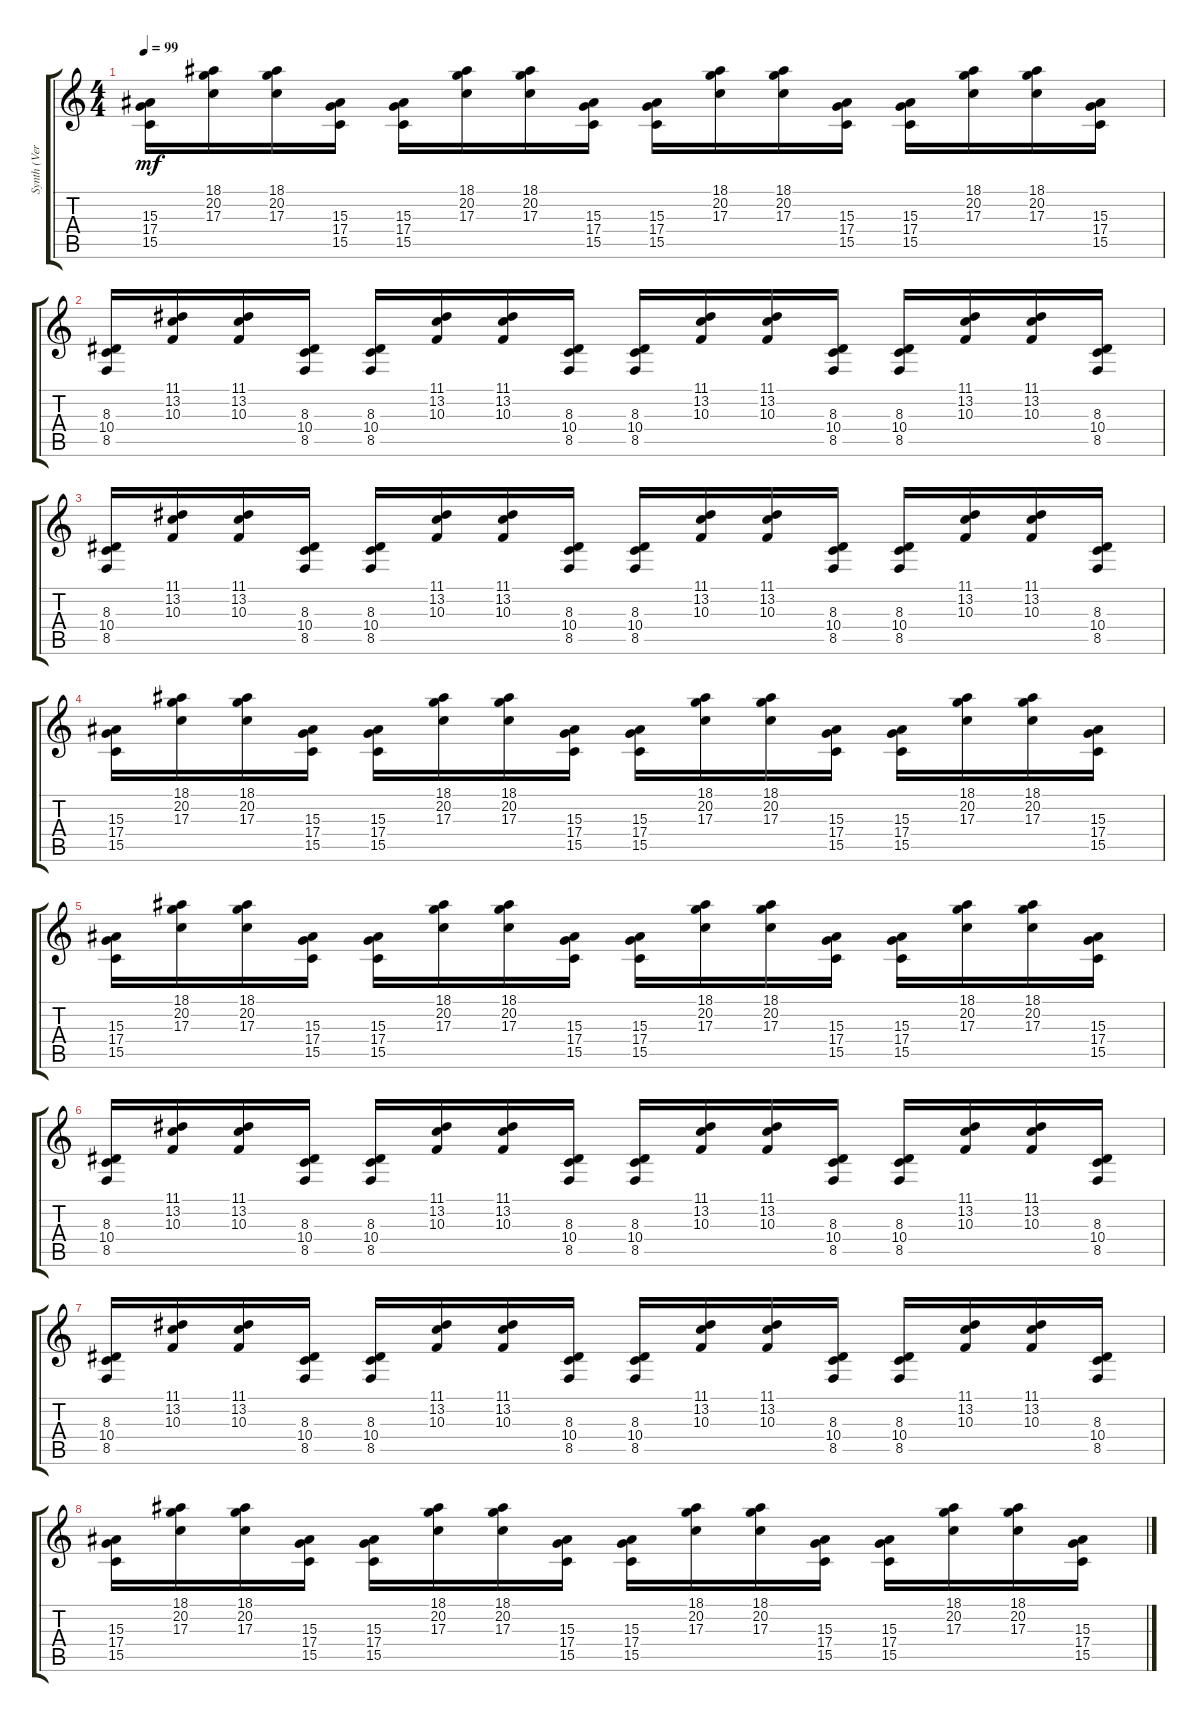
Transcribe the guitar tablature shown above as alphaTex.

\track ("Synth (Verses only)" "Synth (Ver") {instrument clavinet}
\staff {score tabs}
\tuning (E4 B3 G3 D3 A2 E2) {hide}
\ts (4 4)
\tempo 99
\clef g2
\ks c
(15.3 17.4 15.5).16{dy mf} (18.1 20.2 17.3).16 (18.1 20.2 17.3).16 (15.3 17.4 15.5).16 (15.3 17.4 15.5).16 (18.1 20.2 17.3).16 (18.1 20.2 17.3).16 (15.3 17.4 15.5).16 (15.3 17.4 15.5).16 (18.1 20.2 17.3).16 (18.1 20.2 17.3).16 (15.3 17.4 15.5).16 (15.3 17.4 15.5).16 (18.1 20.2 17.3).16 (18.1 20.2 17.3).16 (15.3 17.4 15.5).16 |
(8.3 10.4 8.5).16 (11.1 13.2 10.3).16 (11.1 13.2 10.3).16 (8.3 10.4 8.5).16 (8.3 10.4 8.5).16 (11.1 13.2 10.3).16 (11.1 13.2 10.3).16 (8.3 10.4 8.5).16 (8.3 10.4 8.5).16 (11.1 13.2 10.3).16 (11.1 13.2 10.3).16 (8.3 10.4 8.5).16 (8.3 10.4 8.5).16 (11.1 13.2 10.3).16 (11.1 13.2 10.3).16 (8.3 10.4 8.5).16 |
(8.3 10.4 8.5).16 (11.1 13.2 10.3).16 (11.1 13.2 10.3).16 (8.3 10.4 8.5).16 (8.3 10.4 8.5).16 (11.1 13.2 10.3).16 (11.1 13.2 10.3).16 (8.3 10.4 8.5).16 (8.3 10.4 8.5).16 (11.1 13.2 10.3).16 (11.1 13.2 10.3).16 (8.3 10.4 8.5).16 (8.3 10.4 8.5).16 (11.1 13.2 10.3).16 (11.1 13.2 10.3).16 (8.3 10.4 8.5).16 |
(15.3 17.4 15.5).16 (18.1 20.2 17.3).16 (18.1 20.2 17.3).16 (15.3 17.4 15.5).16 (15.3 17.4 15.5).16 (18.1 20.2 17.3).16 (18.1 20.2 17.3).16 (15.3 17.4 15.5).16 (15.3 17.4 15.5).16 (18.1 20.2 17.3).16 (18.1 20.2 17.3).16 (15.3 17.4 15.5).16 (15.3 17.4 15.5).16 (18.1 20.2 17.3).16 (18.1 20.2 17.3).16 (15.3 17.4 15.5).16 |
(15.3 17.4 15.5).16 (18.1 20.2 17.3).16 (18.1 20.2 17.3).16 (15.3 17.4 15.5).16 (15.3 17.4 15.5).16 (18.1 20.2 17.3).16 (18.1 20.2 17.3).16 (15.3 17.4 15.5).16 (15.3 17.4 15.5).16 (18.1 20.2 17.3).16 (18.1 20.2 17.3).16 (15.3 17.4 15.5).16 (15.3 17.4 15.5).16 (18.1 20.2 17.3).16 (18.1 20.2 17.3).16 (15.3 17.4 15.5).16 |
(8.3 10.4 8.5).16 (11.1 13.2 10.3).16 (11.1 13.2 10.3).16 (8.3 10.4 8.5).16 (8.3 10.4 8.5).16 (11.1 13.2 10.3).16 (11.1 13.2 10.3).16 (8.3 10.4 8.5).16 (8.3 10.4 8.5).16 (11.1 13.2 10.3).16 (11.1 13.2 10.3).16 (8.3 10.4 8.5).16 (8.3 10.4 8.5).16 (11.1 13.2 10.3).16 (11.1 13.2 10.3).16 (8.3 10.4 8.5).16 |
(8.3 10.4 8.5).16 (11.1 13.2 10.3).16 (11.1 13.2 10.3).16 (8.3 10.4 8.5).16 (8.3 10.4 8.5).16 (11.1 13.2 10.3).16 (11.1 13.2 10.3).16 (8.3 10.4 8.5).16 (8.3 10.4 8.5).16 (11.1 13.2 10.3).16 (11.1 13.2 10.3).16 (8.3 10.4 8.5).16 (8.3 10.4 8.5).16 (11.1 13.2 10.3).16 (11.1 13.2 10.3).16 (8.3 10.4 8.5).16 |
(15.3 17.4 15.5).16 (18.1 20.2 17.3).16 (18.1 20.2 17.3).16 (15.3 17.4 15.5).16 (15.3 17.4 15.5).16 (18.1 20.2 17.3).16 (18.1 20.2 17.3).16 (15.3 17.4 15.5).16 (15.3 17.4 15.5).16 (18.1 20.2 17.3).16 (18.1 20.2 17.3).16 (15.3 17.4 15.5).16 (15.3 17.4 15.5).16 (18.1 20.2 17.3).16 (18.1 20.2 17.3).16 (15.3 17.4 15.5).16
